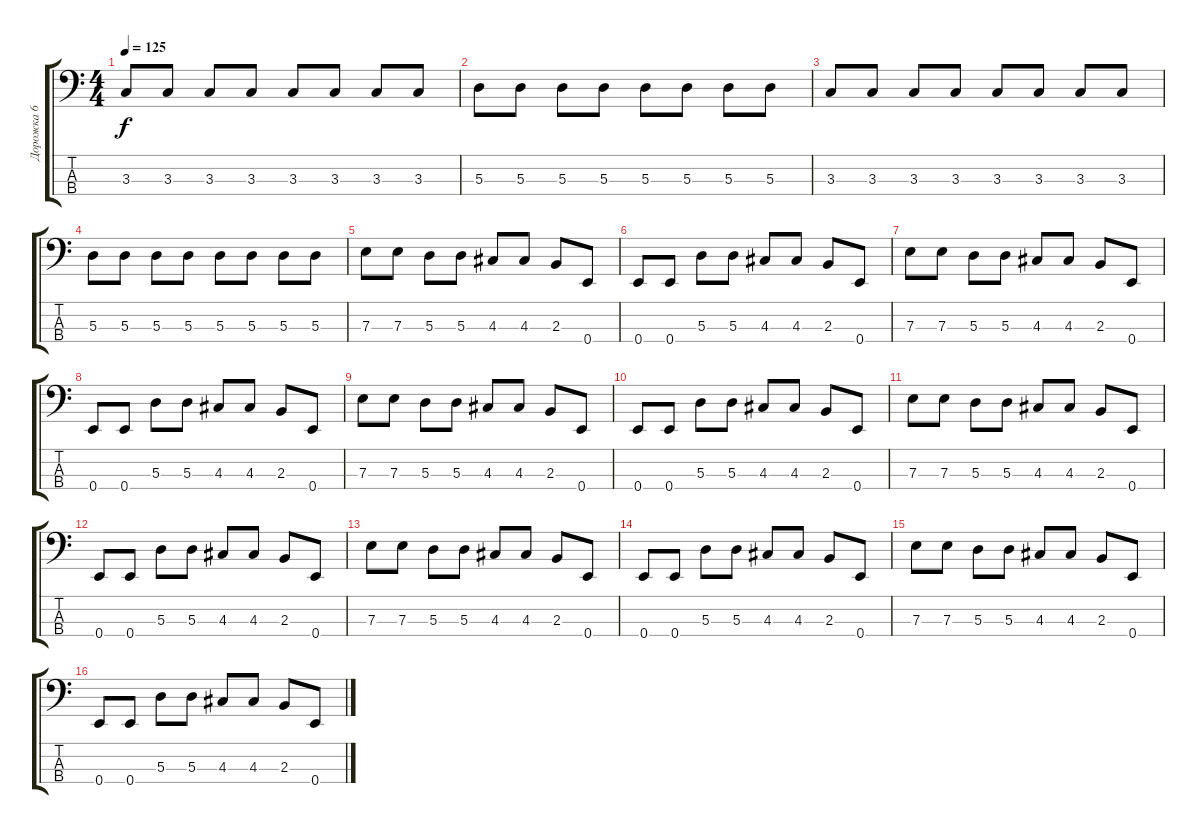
\track ("Дорожка 6" "Дорожка 6") {instrument fretlessbass}
\staff {score tabs}
\tuning (G2 D2 A1 E1) {hide}
\ts (4 4)
\tempo 125
\clef f4
\ks c
3.3.8{dy f} 3.3.8 3.3.8 3.3.8 3.3.8 3.3.8 3.3.8 3.3.8 |
5.3.8 5.3.8 5.3.8 5.3.8 5.3.8 5.3.8 5.3.8 5.3.8 |
3.3.8 3.3.8 3.3.8 3.3.8 3.3.8 3.3.8 3.3.8 3.3.8 |
5.3.8 5.3.8 5.3.8 5.3.8 5.3.8 5.3.8 5.3.8 5.3.8 |
7.3.8 7.3.8 5.3.8 5.3.8 4.3.8 4.3.8 2.3.8 0.4.8 |
0.4.8 0.4.8 5.3.8 5.3.8 4.3.8 4.3.8 2.3.8 0.4.8 |
7.3.8 7.3.8 5.3.8 5.3.8 4.3.8 4.3.8 2.3.8 0.4.8 |
0.4.8 0.4.8 5.3.8 5.3.8 4.3.8 4.3.8 2.3.8 0.4.8 |
7.3.8 7.3.8 5.3.8 5.3.8 4.3.8 4.3.8 2.3.8 0.4.8 |
0.4.8 0.4.8 5.3.8 5.3.8 4.3.8 4.3.8 2.3.8 0.4.8 |
7.3.8 7.3.8 5.3.8 5.3.8 4.3.8 4.3.8 2.3.8 0.4.8 |
0.4.8 0.4.8 5.3.8 5.3.8 4.3.8 4.3.8 2.3.8 0.4.8 |
7.3.8 7.3.8 5.3.8 5.3.8 4.3.8 4.3.8 2.3.8 0.4.8 |
0.4.8 0.4.8 5.3.8 5.3.8 4.3.8 4.3.8 2.3.8 0.4.8 |
7.3.8 7.3.8 5.3.8 5.3.8 4.3.8 4.3.8 2.3.8 0.4.8 |
0.4.8 0.4.8 5.3.8 5.3.8 4.3.8 4.3.8 2.3.8 0.4.8
